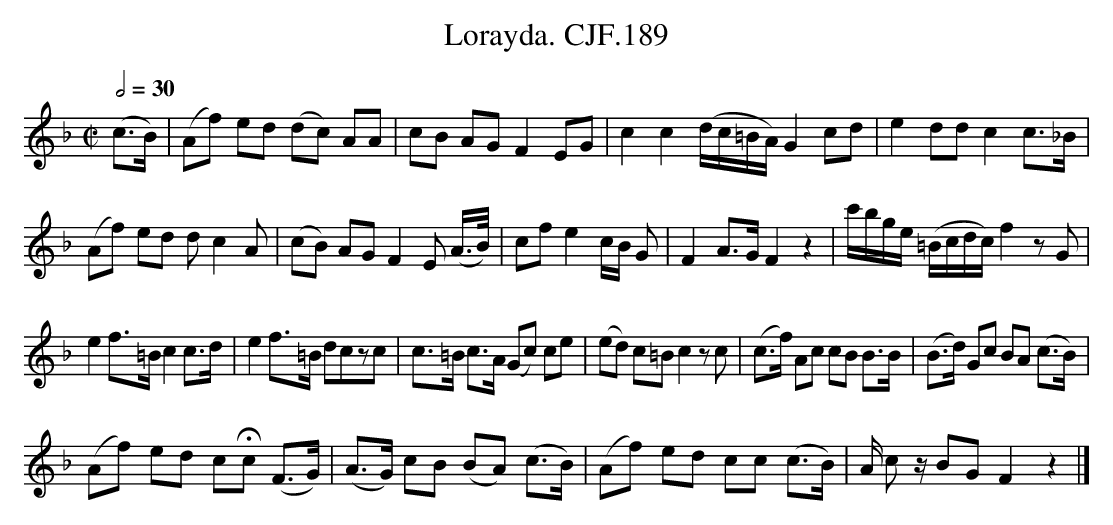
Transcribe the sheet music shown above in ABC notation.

X:1
T:Lorayda. CJF.189
M:C|
L:1/8
Q:1/2=30
K:F
(c>B)|(Af) ed (dc) AA|cB AGF2EG|\
c2 c2 (d/c/=B/A/)G2cd|e2dd c2c>_B|
(Af) ed dc2A|(cB) AGF2E (A3/4B/4)|cfe2c/B/ G|\
F2A>GF2z2|c'/b/g/e/ (=B/c/d/c/)f2zG|
e2f>=Bc2c>d|e2f>=B dczc|c>=B c>A (Gc) ce|\
(ed) c=Bc2zc|(c>f) Ac cB B>B|(B>d) Gc BA (c>B)|
(Af) ed cHc (F>G)|\
(A>G) cB (BA) (c>B)|(Af) ed cc (c>B)|A/ cz/ BGF2z2|]
